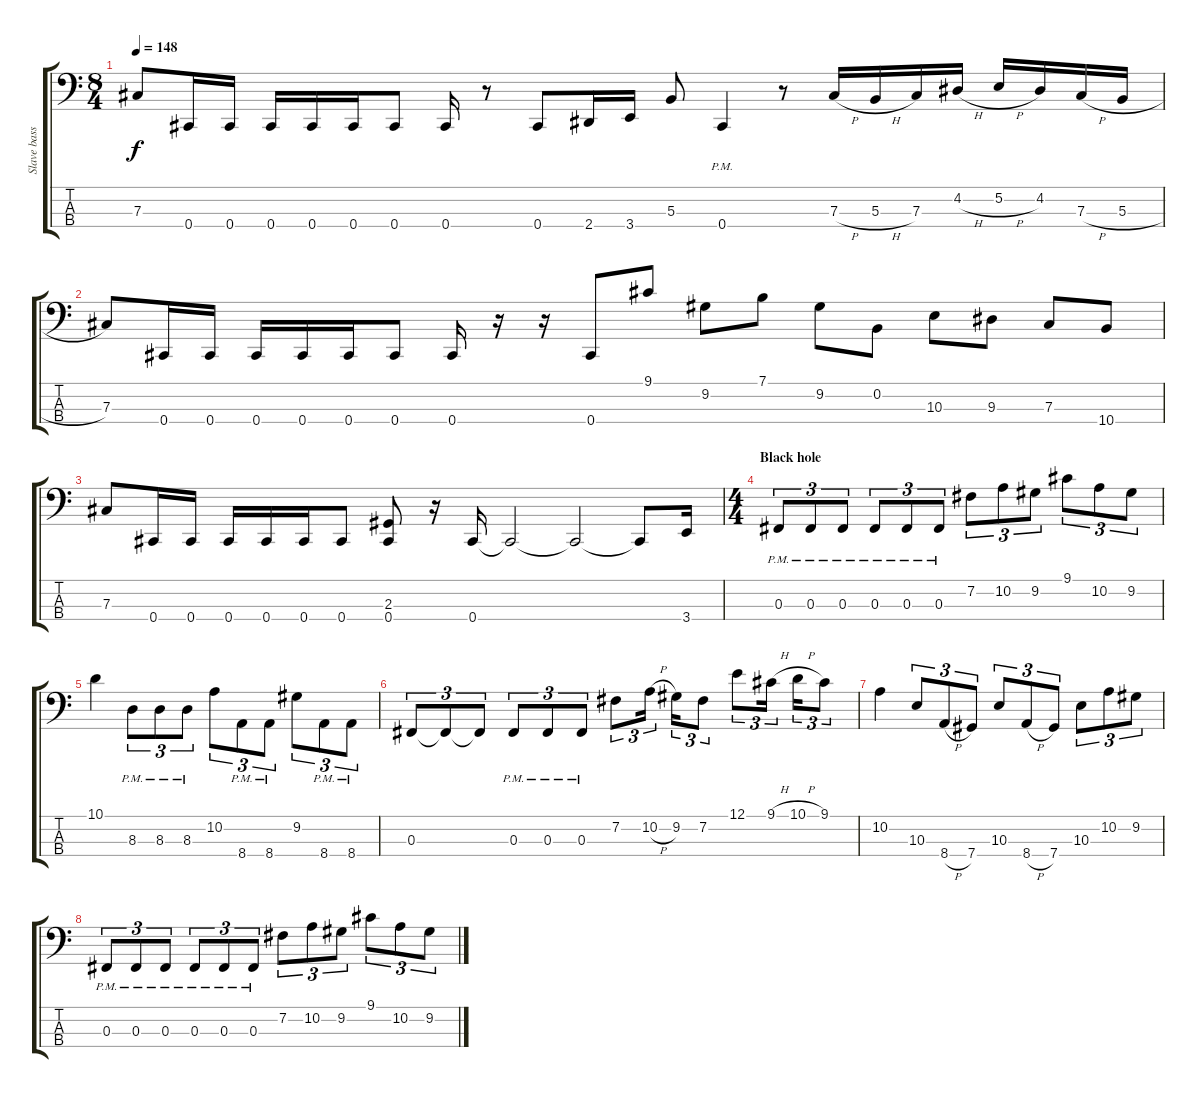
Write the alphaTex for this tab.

\track ("Slave bass(charles)" "Slave bass") {instrument electricbassfinger}
\staff {score tabs}
\tuning (E2 B1 Gb1 Db1) {hide}
\ts (8 4)
\tempo 148
\clef f4
\ks c
7.3.8{dy f} 0.4.16 0.4.16 0.4.16 0.4.16 0.4.16 0.4.8 0.4.16 r.8 0.4.8 2.4.16 3.4.16 5.3.8 0.4{pm}.4 r.8 7.3{h}.16 5.3{h}.16 7.3.16 4.2{h}.16 5.2{h}.16 4.2.16 7.3{h}.16 5.3{h}.16 |
7.3.8 0.4.16 0.4.16 0.4.16 0.4.16 0.4.16 0.4.8 0.4.16 r.16 r.16 0.4.8 9.1.8 9.2.8 7.1.8 9.2.8 0.2.8 10.3.8 9.3.8 7.3.8 10.4.8 |
7.3.8 0.4.16 0.4.16 0.4.16 0.4.16 0.4.16 0.4.8 (2.3 0.4).8 r.16 0.4.16 0.4{t}.2 0.4{t}.2 0.4{t}.8 3.4.16 |
\ts (4 4)
\section ("" "Black hole")
0.3{pm}.8{tu (3 2)} 0.3{pm}.8{tu (3 2)} 0.3{pm}.8{tu (3 2)} 0.3{pm}.8{tu (3 2)} 0.3{pm}.8{tu (3 2)} 0.3{pm}.8{tu (3 2)} 7.2.8{tu (3 2)} 10.2.8{tu (3 2)} 9.2.8{tu (3 2)} 9.1.8{tu (3 2)} 10.2.8{tu (3 2)} 9.2.8{tu (3 2)} |
10.1.4 8.3{pm}.8{tu (3 2)} 8.3{pm}.8{tu (3 2)} 8.3{pm}.8{tu (3 2)} 10.2.8{tu (3 2)} 8.4{pm}.8{tu (3 2)} 8.4{pm}.8{tu (3 2)} 9.2.8{tu (3 2)} 8.4{pm}.8{tu (3 2)} 8.4{pm}.8{tu (3 2)} |
0.3.8{tu (3 2)} 0.3{t}.8{tu (3 2)} 0.3{t}.8{tu (3 2)} 0.3{pm}.8{tu (3 2)} 0.3{pm}.8{tu (3 2)} 0.3{pm}.8{tu (3 2)} 7.2.8{tu (3 2)} 10.2{h}.16{tu (3 2)} 9.2.16{tu (3 2)} 7.2.8{tu (3 2)} 12.1.8{tu (3 2)} 9.1{h}.16{tu (3 2)} 10.1{h}.16{tu (3 2)} 9.1.8{tu (3 2)} |
10.2.4 10.3.8{tu (3 2)} 8.4{h}.8{tu (3 2)} 7.4.8{tu (3 2)} 10.3.8{tu (3 2)} 8.4{h}.8{tu (3 2)} 7.4.8{tu (3 2)} 10.3.8{tu (3 2)} 10.2.8{tu (3 2)} 9.2.8{tu (3 2)} |
0.3{pm}.8{tu (3 2)} 0.3{pm}.8{tu (3 2)} 0.3{pm}.8{tu (3 2)} 0.3{pm}.8{tu (3 2)} 0.3{pm}.8{tu (3 2)} 0.3{pm}.8{tu (3 2)} 7.2.8{tu (3 2)} 10.2.8{tu (3 2)} 9.2.8{tu (3 2)} 9.1.8{tu (3 2)} 10.2.8{tu (3 2)} 9.2.8{tu (3 2)}
